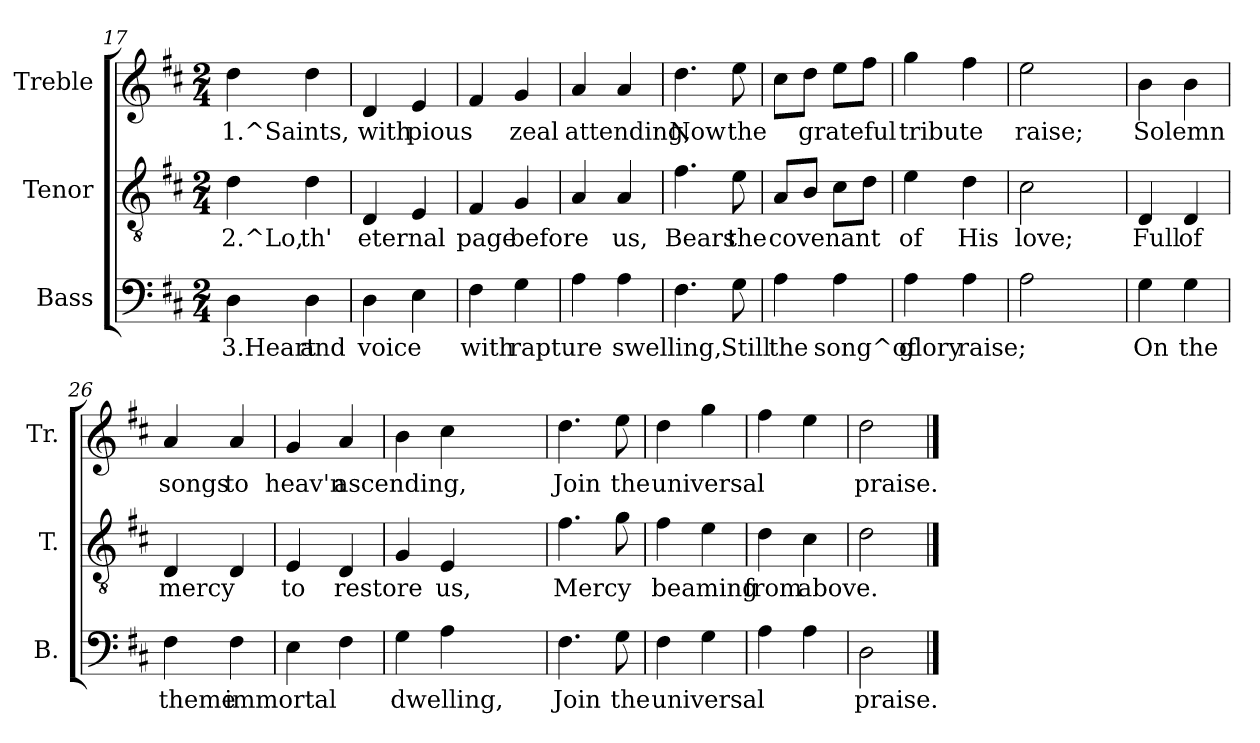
**kern	**text	**kern	**text	**kern	**text
*part3	*part3	*part2	*part2	*part1	*part1
*staff3	*staff3	*staff2	*staff2	*staff1	*staff1
*I"Bass	*	*I"Tenor	*	*I"Treble	*
*I'B.	*	*I'T.	*	*I'Tr.	*
!!LO:LB:g=z
*clefF4	*	*clefGv2	*	*clefG2	*
*k[f#c#]	*	*k[f#c#]	*	*k[f#c#]	*
*D:	*	*D:	*	*D:	*
*M2/4	*	*M2/4	*	*M2/4	*
=17	=17	=17	=17	=17	=17
!	!LO:LY:b:rj	!	!LO:LY:b:rj	!	!LO:LY:b:rj
4D\	3.Heart	4d\	2.^Lo,	4dd\	1.^Saints,
!	!LO:LY:b:rj	!	!LO:LY:b:rj	!	!LO:LY:b:rj
4D\	and	4d\	th'	4dd\	.
=18	=18	=18	=18	=18	=18
!	!LO:LY:b:rj	!	!LO:LY:b:rj	!	!LO:LY:b:rj
4D\	voice	4D/	eternal	4d/	with
!	!LO:LY:b:rj	!	!LO:LY:b:rj	!	!LO:LY:b:rj
4E\	.	4E/	.	4e/	pious
=19	=19	=19	=19	=19	=19
!	!LO:LY:b:rj	!	!LO:LY:b:rj	!	!LO:LY:b:rj
4F#\	with	4F#/	page	4f#/	.
!	!LO:LY:b:rj	!	!LO:LY:b:rj	!	!LO:LY:b:rj
4G\	rapture	4G/	before	4g/	zeal
=20	=20	=20	=20	=20	=20
!	!LO:LY:b:rj	!	!LO:LY:b:rj	!	!LO:LY:b:rj
4A\	.	4A/	.	4a/	attending,
!	!LO:LY:b:rj	!	!LO:LY:b:rj	!	!LO:LY:b:rj
4A\	swelling,	4A/	us,	4a/	.
=21	=21	=21	=21	=21	=21
!	!LO:LY:b:rj	!	!LO:LY:b:rj	!	!LO:LY:b:rj
4.F#\	.	4.f#\	Bears	4.dd\	Now
!	!LO:LY:b:rj	!	!LO:LY:b:rj	!	!LO:LY:b:rj
8G\	Still	8e\	the	8ee\	the
=22	=22	=22	=22	=22	=22
!	!LO:LY:b:rj	!	!LO:LY:b:rj	!	!LO:LY:b:rj
4A\	the	8A/L	covenant	8cc#\L	.
!	!	!	!LO:LY:b:rj	!	!LO:LY:b:rj
.	.	8B/J	.	8dd\J	grateful
!	!LO:LY:b:rj	!	!LO:LY:b:rj	!	!LO:LY:b:rj
4A\	song^of	8c#\L	.	8ee\L	.
!	!	!	!LO:LY:b:rj	!	!LO:LY:b:rj
.	.	8d\J	.	8ff#\J	.
=23	=23	=23	=23	=23	=23
!	!LO:LY:b:rj	!	!LO:LY:b:rj	!	!LO:LY:b:rj
4A\	glory	4e\	of	4gg\	tribute
!	!LO:LY:b:rj	!	!LO:LY:b:rj	!	!LO:LY:b:rj
4A\	raise;	4d\	His	4ff#\	.
=24	=24	=24	=24	=24	=24
!	!LO:LY:b:rj	!	!LO:LY:b:rj	!	!LO:LY:b:rj
2A\	.	2c#\	love;	2ee\	raise;
=25	=25	=25	=25	=25	=25
!	!LO:LY:b:rj	!	!LO:LY:b:rj	!	!LO:LY:b:rj
4G\	On	4D/	Full	4b\	Solemn
!	!LO:LY:b:rj	!	!LO:LY:b:rj	!	!LO:LY:b:rj
4G\	the	4D/	of	4b\	.
=26	=26	=26	=26	=26	=26
!	!LO:LY:b:rj	!	!LO:LY:b:rj	!	!LO:LY:b:rj
4F#\	theme	4D/	mercy	4a/	songs
!	!LO:LY:b:rj	!	!LO:LY:b:rj	!	!LO:LY:b:rj
4F#\	immortal	4D/	.	4a/	to
=27	=27	=27	=27	=27	=27
!	!LO:LY:b:rj	!	!LO:LY:b:rj	!	!LO:LY:b:rj
4E\	.	4E/	to	4g/	heav'n
!	!LO:LY:b:rj	!	!LO:LY:b:rj	!	!LO:LY:b:rj
4F#\	.	4D/	restore	4a/	ascending,
=28	=28	=28	=28	=28	=28
!	!LO:LY:b:rj	!	!LO:LY:b:rj	!	!LO:LY:b:rj
4G\	dwelling,	4G/	.	4b\	.
!	!LO:LY:b:rj	!	!LO:LY:b:rj	!	!LO:LY:b:rj
4A\	.	4E/	us,	4cc#\	.
=29	=29	=29	=29	=29	=29
!	!LO:LY:b:rj	!	!LO:LY:b:rj	!	!LO:LY:b:rj
4.F#\	Join	4.f#\	Mercy	4.dd\	Join
!	!LO:LY:b:rj	!	!LO:LY:b:rj	!	!LO:LY:b:rj
8G\	the	8g\	.	8ee\	the
=30	=30	=30	=30	=30	=30
!	!LO:LY:b:rj	!	!LO:LY:b:rj	!	!LO:LY:b:rj
4F#\	universal	4f#\	beaming	4dd\	universal
!	!LO:LY:b:rj	!	!LO:LY:b:rj	!	!LO:LY:b:rj
4G\	.	4e\	.	4gg\	.
=31	=31	=31	=31	=31	=31
!	!LO:LY:b:rj	!	!LO:LY:b:rj	!	!LO:LY:b:rj
4A\	.	4d\	from	4ff#\	.
!	!LO:LY:b:rj	!	!LO:LY:b:rj	!	!LO:LY:b:rj
4A\	.	4c#\	above.	4ee\	.
=32	=32	=32	=32	=32	=32
!	!LO:LY:b:rj	!	!LO:LY:b:rj	!	!LO:LY:b:rj
2D\	praise.	2d\	.	2dd\	praise.
==	==	==	==	==	==
*-	*-	*-	*-	*-	*-
